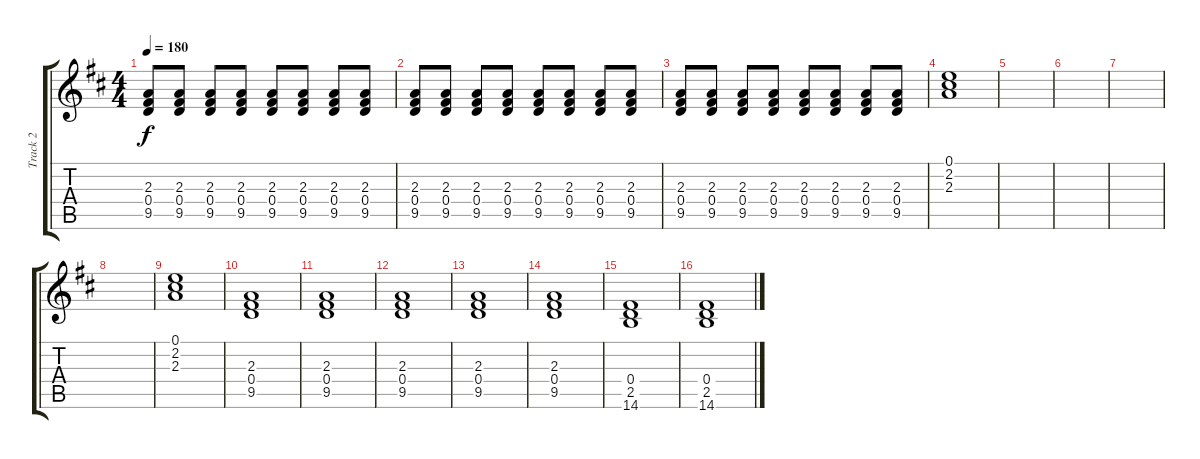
\track ("Track 2" "Track 2") {instrument distortionguitar}
\staff {score tabs}
\tuning (E4 B3 G3 D3 A2 E2) {hide}
\ts (4 4)
\tempo 180
\clef g2
\ks d
(2.3 0.4 9.5).8{dy f} (2.3 0.4 9.5).8 (2.3 0.4 9.5).8 (2.3 0.4 9.5).8 (2.3 0.4 9.5).8 (2.3 0.4 9.5).8 (2.3 0.4 9.5).8 (2.3 0.4 9.5).8 |
(2.3 0.4 9.5).8 (2.3 0.4 9.5).8 (2.3 0.4 9.5).8 (2.3 0.4 9.5).8 (2.3 0.4 9.5).8 (2.3 0.4 9.5).8 (2.3 0.4 9.5).8 (2.3 0.4 9.5).8 |
(2.3 0.4 9.5).8 (2.3 0.4 9.5).8 (2.3 0.4 9.5).8 (2.3 0.4 9.5).8 (2.3 0.4 9.5).8 (2.3 0.4 9.5).8 (2.3 0.4 9.5).8 (2.3 0.4 9.5).8 |
(0.1 2.2 2.3).1 |
|
|
|
|
(0.1 2.2 2.3).1 |
(2.3 0.4 9.5).1 |
(2.3 0.4 9.5).1 |
(2.3 0.4 9.5).1 |
(2.3 0.4 9.5).1 |
(2.3 0.4 9.5).1 |
(0.4 2.5 14.6).1 |
(0.4 2.5 14.6).1
